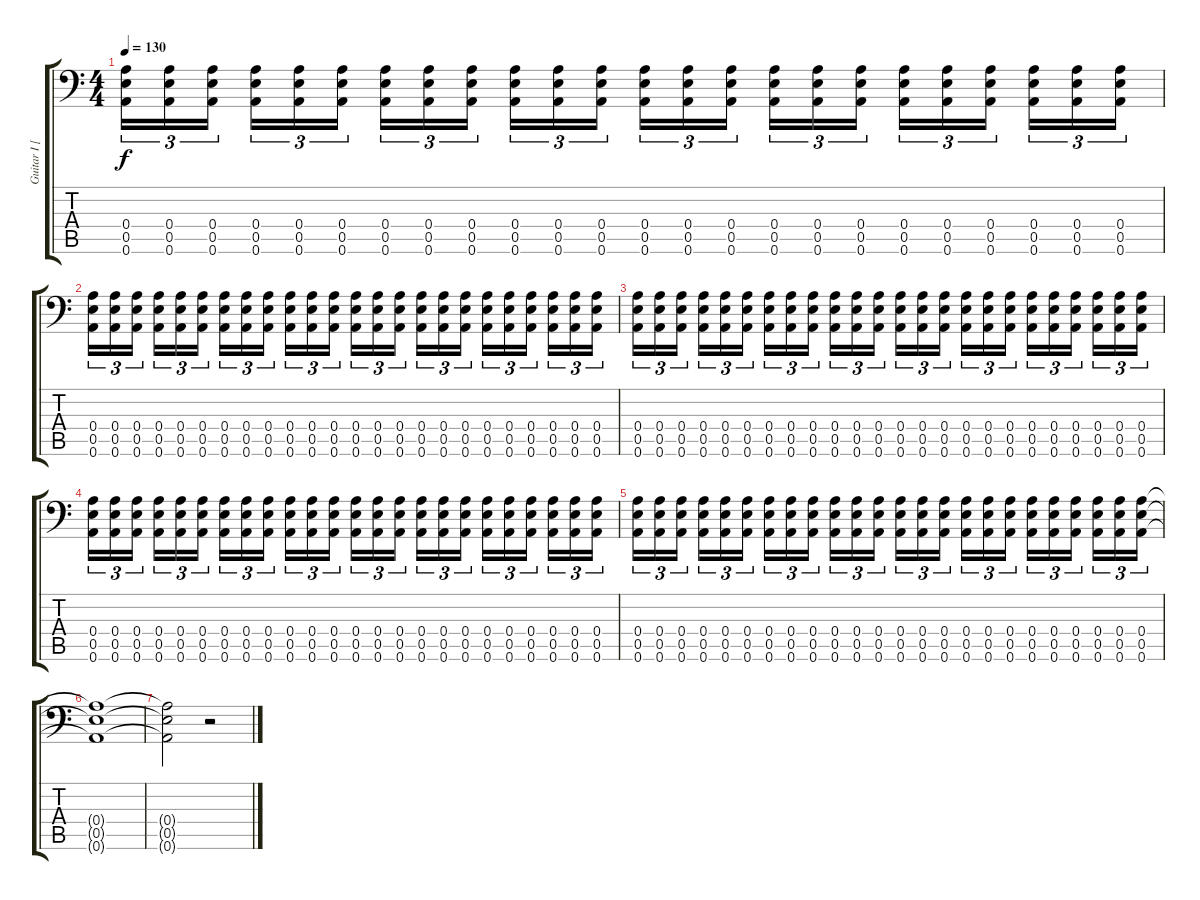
\track ("Guitar I [Karl Sanders]" "Guitar I [") {instrument distortionguitar}
\staff {score tabs}
\tuning (B3 Gb3 D3 A2 E2 A1) {hide}
\ts (4 4)
\tempo 130
\clef f4
\ks c
(0.4 0.5 0.6).16{tu (3 2) dy f} (0.4 0.5 0.6).16{tu (3 2)} (0.4 0.5 0.6).16{tu (3 2)} (0.4 0.5 0.6).16{tu (3 2)} (0.4 0.5 0.6).16{tu (3 2)} (0.4 0.5 0.6).16{tu (3 2)} (0.4 0.5 0.6).16{tu (3 2)} (0.4 0.5 0.6).16{tu (3 2)} (0.4 0.5 0.6).16{tu (3 2)} (0.4 0.5 0.6).16{tu (3 2)} (0.4 0.5 0.6).16{tu (3 2)} (0.4 0.5 0.6).16{tu (3 2)} (0.4 0.5 0.6).16{tu (3 2)} (0.4 0.5 0.6).16{tu (3 2)} (0.4 0.5 0.6).16{tu (3 2)} (0.4 0.5 0.6).16{tu (3 2)} (0.4 0.5 0.6).16{tu (3 2)} (0.4 0.5 0.6).16{tu (3 2)} (0.4 0.5 0.6).16{tu (3 2)} (0.4 0.5 0.6).16{tu (3 2)} (0.4 0.5 0.6).16{tu (3 2)} (0.4 0.5 0.6).16{tu (3 2)} (0.4 0.5 0.6).16{tu (3 2)} (0.4 0.5 0.6).16{tu (3 2)} |
(0.4 0.5 0.6).16{tu (3 2)} (0.4 0.5 0.6).16{tu (3 2)} (0.4 0.5 0.6).16{tu (3 2)} (0.4 0.5 0.6).16{tu (3 2)} (0.4 0.5 0.6).16{tu (3 2)} (0.4 0.5 0.6).16{tu (3 2)} (0.4 0.5 0.6).16{tu (3 2)} (0.4 0.5 0.6).16{tu (3 2)} (0.4 0.5 0.6).16{tu (3 2)} (0.4 0.5 0.6).16{tu (3 2)} (0.4 0.5 0.6).16{tu (3 2)} (0.4 0.5 0.6).16{tu (3 2)} (0.4 0.5 0.6).16{tu (3 2)} (0.4 0.5 0.6).16{tu (3 2)} (0.4 0.5 0.6).16{tu (3 2)} (0.4 0.5 0.6).16{tu (3 2)} (0.4 0.5 0.6).16{tu (3 2)} (0.4 0.5 0.6).16{tu (3 2)} (0.4 0.5 0.6).16{tu (3 2)} (0.4 0.5 0.6).16{tu (3 2)} (0.4 0.5 0.6).16{tu (3 2)} (0.4 0.5 0.6).16{tu (3 2)} (0.4 0.5 0.6).16{tu (3 2)} (0.4 0.5 0.6).16{tu (3 2)} |
(0.4 0.5 0.6).16{tu (3 2)} (0.4 0.5 0.6).16{tu (3 2)} (0.4 0.5 0.6).16{tu (3 2)} (0.4 0.5 0.6).16{tu (3 2)} (0.4 0.5 0.6).16{tu (3 2)} (0.4 0.5 0.6).16{tu (3 2)} (0.4 0.5 0.6).16{tu (3 2)} (0.4 0.5 0.6).16{tu (3 2)} (0.4 0.5 0.6).16{tu (3 2)} (0.4 0.5 0.6).16{tu (3 2)} (0.4 0.5 0.6).16{tu (3 2)} (0.4 0.5 0.6).16{tu (3 2)} (0.4 0.5 0.6).16{tu (3 2)} (0.4 0.5 0.6).16{tu (3 2)} (0.4 0.5 0.6).16{tu (3 2)} (0.4 0.5 0.6).16{tu (3 2)} (0.4 0.5 0.6).16{tu (3 2)} (0.4 0.5 0.6).16{tu (3 2)} (0.4 0.5 0.6).16{tu (3 2)} (0.4 0.5 0.6).16{tu (3 2)} (0.4 0.5 0.6).16{tu (3 2)} (0.4 0.5 0.6).16{tu (3 2)} (0.4 0.5 0.6).16{tu (3 2)} (0.4 0.5 0.6).16{tu (3 2)} |
(0.4 0.5 0.6).16{tu (3 2)} (0.4 0.5 0.6).16{tu (3 2)} (0.4 0.5 0.6).16{tu (3 2)} (0.4 0.5 0.6).16{tu (3 2)} (0.4 0.5 0.6).16{tu (3 2)} (0.4 0.5 0.6).16{tu (3 2)} (0.4 0.5 0.6).16{tu (3 2)} (0.4 0.5 0.6).16{tu (3 2)} (0.4 0.5 0.6).16{tu (3 2)} (0.4 0.5 0.6).16{tu (3 2)} (0.4 0.5 0.6).16{tu (3 2)} (0.4 0.5 0.6).16{tu (3 2)} (0.4 0.5 0.6).16{tu (3 2)} (0.4 0.5 0.6).16{tu (3 2)} (0.4 0.5 0.6).16{tu (3 2)} (0.4 0.5 0.6).16{tu (3 2)} (0.4 0.5 0.6).16{tu (3 2)} (0.4 0.5 0.6).16{tu (3 2)} (0.4 0.5 0.6).16{tu (3 2)} (0.4 0.5 0.6).16{tu (3 2)} (0.4 0.5 0.6).16{tu (3 2)} (0.4 0.5 0.6).16{tu (3 2)} (0.4 0.5 0.6).16{tu (3 2)} (0.4 0.5 0.6).16{tu (3 2)} |
(0.4 0.5 0.6).16{tu (3 2)} (0.4 0.5 0.6).16{tu (3 2)} (0.4 0.5 0.6).16{tu (3 2)} (0.4 0.5 0.6).16{tu (3 2)} (0.4 0.5 0.6).16{tu (3 2)} (0.4 0.5 0.6).16{tu (3 2)} (0.4 0.5 0.6).16{tu (3 2)} (0.4 0.5 0.6).16{tu (3 2)} (0.4 0.5 0.6).16{tu (3 2)} (0.4 0.5 0.6).16{tu (3 2)} (0.4 0.5 0.6).16{tu (3 2)} (0.4 0.5 0.6).16{tu (3 2)} (0.4 0.5 0.6).16{tu (3 2)} (0.4 0.5 0.6).16{tu (3 2)} (0.4 0.5 0.6).16{tu (3 2)} (0.4 0.5 0.6).16{tu (3 2)} (0.4 0.5 0.6).16{tu (3 2)} (0.4 0.5 0.6).16{tu (3 2)} (0.4 0.5 0.6).16{tu (3 2)} (0.4 0.5 0.6).16{tu (3 2)} (0.4 0.5 0.6).16{tu (3 2)} (0.4 0.5 0.6).16{tu (3 2)} (0.4 0.5 0.6).16{tu (3 2)} (0.4 0.5 0.6).16{tu (3 2)} |
(0.4{t} 0.5{t} 0.6{t}).1 |
(0.4{t} 0.5{t} 0.6{t}).2 r.2
